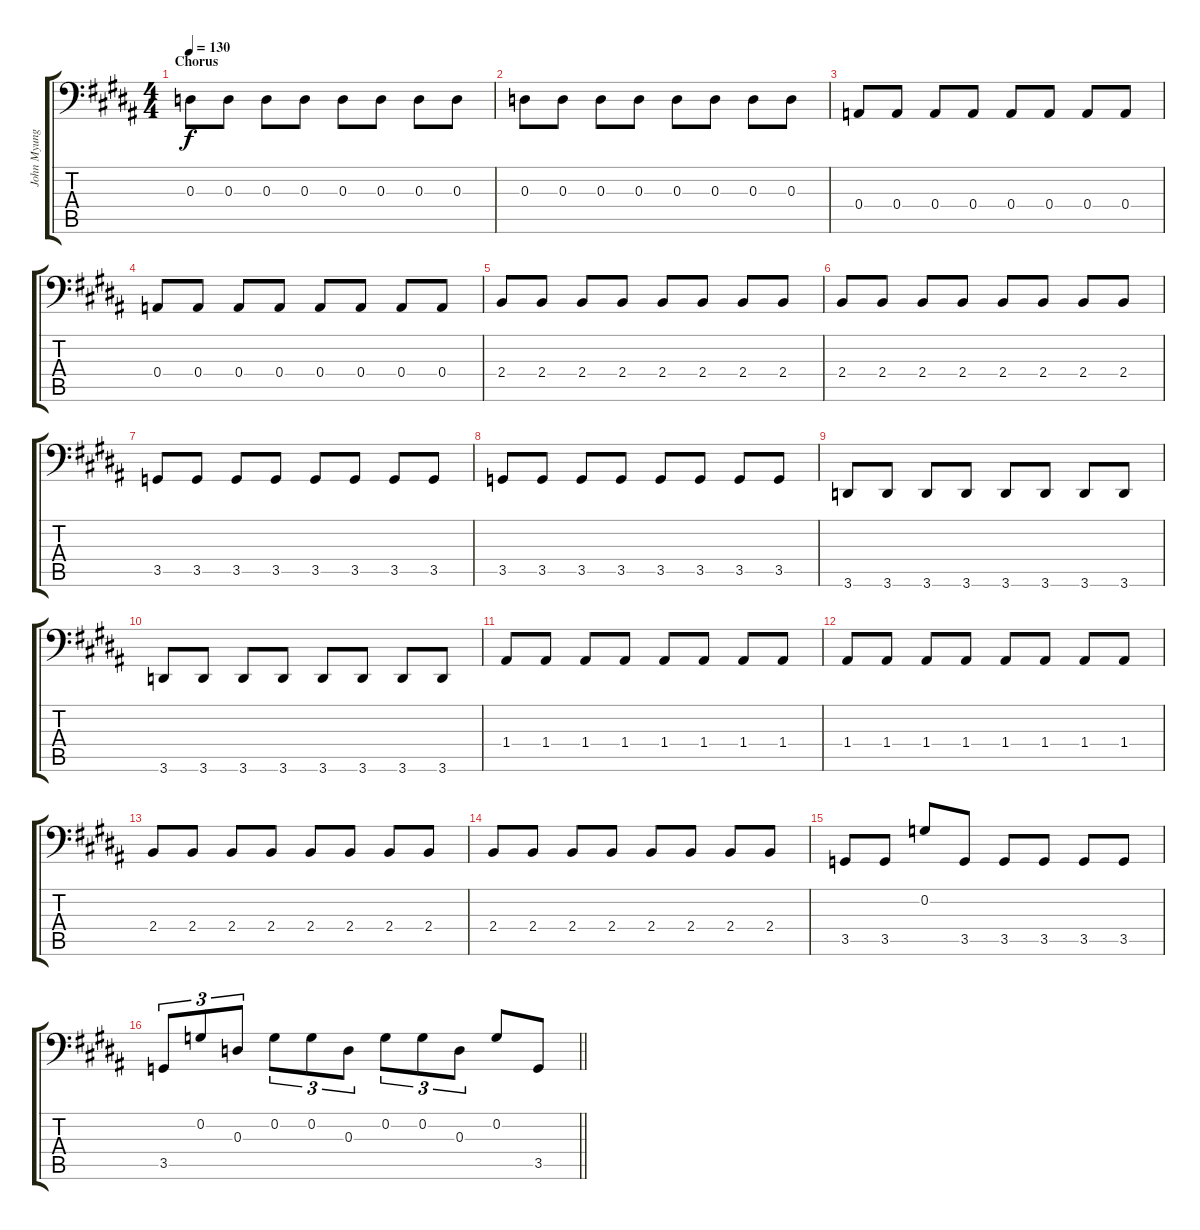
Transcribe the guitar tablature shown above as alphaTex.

\track ("John Myung" "John Myung") {instrument electricbassfinger}
\staff {score tabs}
\tuning (C3 G2 D2 A1 E1 B0) {hide}
\ts (4 4)
\section ("" "Chorus")
\tempo 130
\clef f4
\ks g#minor
0.3.8{dy f} 0.3.8 0.3.8 0.3.8 0.3.8 0.3.8 0.3.8 0.3.8 |
0.3.8 0.3.8 0.3.8 0.3.8 0.3.8 0.3.8 0.3.8 0.3.8 |
0.4.8 0.4.8 0.4.8 0.4.8 0.4.8 0.4.8 0.4.8 0.4.8 |
0.4.8 0.4.8 0.4.8 0.4.8 0.4.8 0.4.8 0.4.8 0.4.8 |
2.4.8 2.4.8 2.4.8 2.4.8 2.4.8 2.4.8 2.4.8 2.4.8 |
2.4.8 2.4.8 2.4.8 2.4.8 2.4.8 2.4.8 2.4.8 2.4.8 |
3.5.8 3.5.8 3.5.8 3.5.8 3.5.8 3.5.8 3.5.8 3.5.8 |
3.5.8 3.5.8 3.5.8 3.5.8 3.5.8 3.5.8 3.5.8 3.5.8 |
3.6.8 3.6.8 3.6.8 3.6.8 3.6.8 3.6.8 3.6.8 3.6.8 |
3.6.8 3.6.8 3.6.8 3.6.8 3.6.8 3.6.8 3.6.8 3.6.8 |
1.4.8 1.4.8 1.4.8 1.4.8 1.4.8 1.4.8 1.4.8 1.4.8 |
1.4.8 1.4.8 1.4.8 1.4.8 1.4.8 1.4.8 1.4.8 1.4.8 |
2.4.8 2.4.8 2.4.8 2.4.8 2.4.8 2.4.8 2.4.8 2.4.8 |
2.4.8 2.4.8 2.4.8 2.4.8 2.4.8 2.4.8 2.4.8 2.4.8 |
3.5.8 3.5.8 0.2.8 3.5.8 3.5.8 3.5.8 3.5.8 3.5.8 |
\barLineRight lightlight
3.5.8{tu (3 2)} 0.2.8{tu (3 2)} 0.3.8{tu (3 2)} 0.2.8{tu (3 2)} 0.2.8{tu (3 2)} 0.3.8{tu (3 2)} 0.2.8{tu (3 2)} 0.2.8{tu (3 2)} 0.3.8{tu (3 2)} 0.2.8 3.5.8
